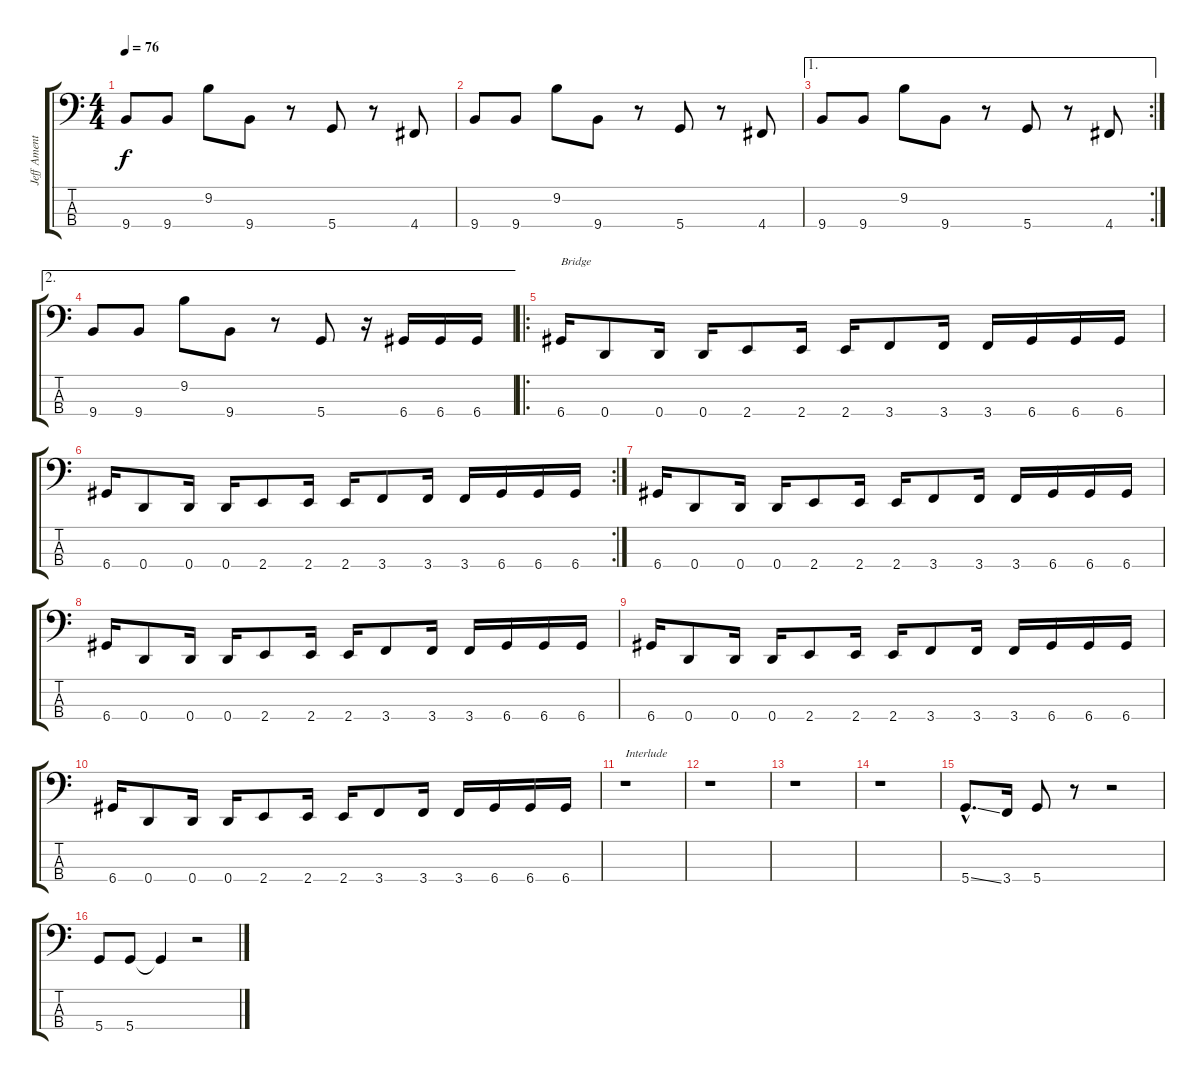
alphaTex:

\track ("Jeff Ament" "Jeff Ament") {instrument electricbassfinger}
\staff {score tabs}
\tuning (G2 D2 A1 D1) {hide}
\ts (4 4)
\tempo 76
\clef f4
\ks c
9.4.8{dy f} 9.4.8 9.2.8 9.4.8 r.8 5.4.8 r.8 4.4.8 |
9.4.8 9.4.8 9.2.8 9.4.8 r.8 5.4.8 r.8 4.4.8 |
\ae 1
\rc 2
9.4.8 9.4.8 9.2.8 9.4.8 r.8 5.4.8 r.8 4.4.8 |
\ae 2
9.4.8 9.4.8 9.2.8 9.4.8 r.8 5.4.8 r.16 6.4.16 6.4.16 6.4.16 |
\ro
6.4.16{txt "Bridge"} 0.4.8 0.4.16 0.4.16 2.4.8 2.4.16 2.4.16 3.4.8 3.4.16 3.4.16 6.4.16 6.4.16 6.4.16 |
\rc 2
6.4.16 0.4.8 0.4.16 0.4.16 2.4.8 2.4.16 2.4.16 3.4.8 3.4.16 3.4.16 6.4.16 6.4.16 6.4.16 |
6.4.16 0.4.8 0.4.16 0.4.16 2.4.8 2.4.16 2.4.16 3.4.8 3.4.16 3.4.16 6.4.16 6.4.16 6.4.16 |
6.4.16 0.4.8 0.4.16 0.4.16 2.4.8 2.4.16 2.4.16 3.4.8 3.4.16 3.4.16 6.4.16 6.4.16 6.4.16 |
6.4.16 0.4.8 0.4.16 0.4.16 2.4.8 2.4.16 2.4.16 3.4.8 3.4.16 3.4.16 6.4.16 6.4.16 6.4.16 |
6.4.16 0.4.8 0.4.16 0.4.16 2.4.8 2.4.16 2.4.16 3.4.8 3.4.16 3.4.16 6.4.16 6.4.16 6.4.16 |
r.1{txt "Interlude"} |
r.1 |
r.1 |
r.1 |
5.4{ss hac}.8{d} 3.4.16 5.4.8 r.8 r.2 |
5.4.8 5.4.8 5.4{t}.4 r.2
